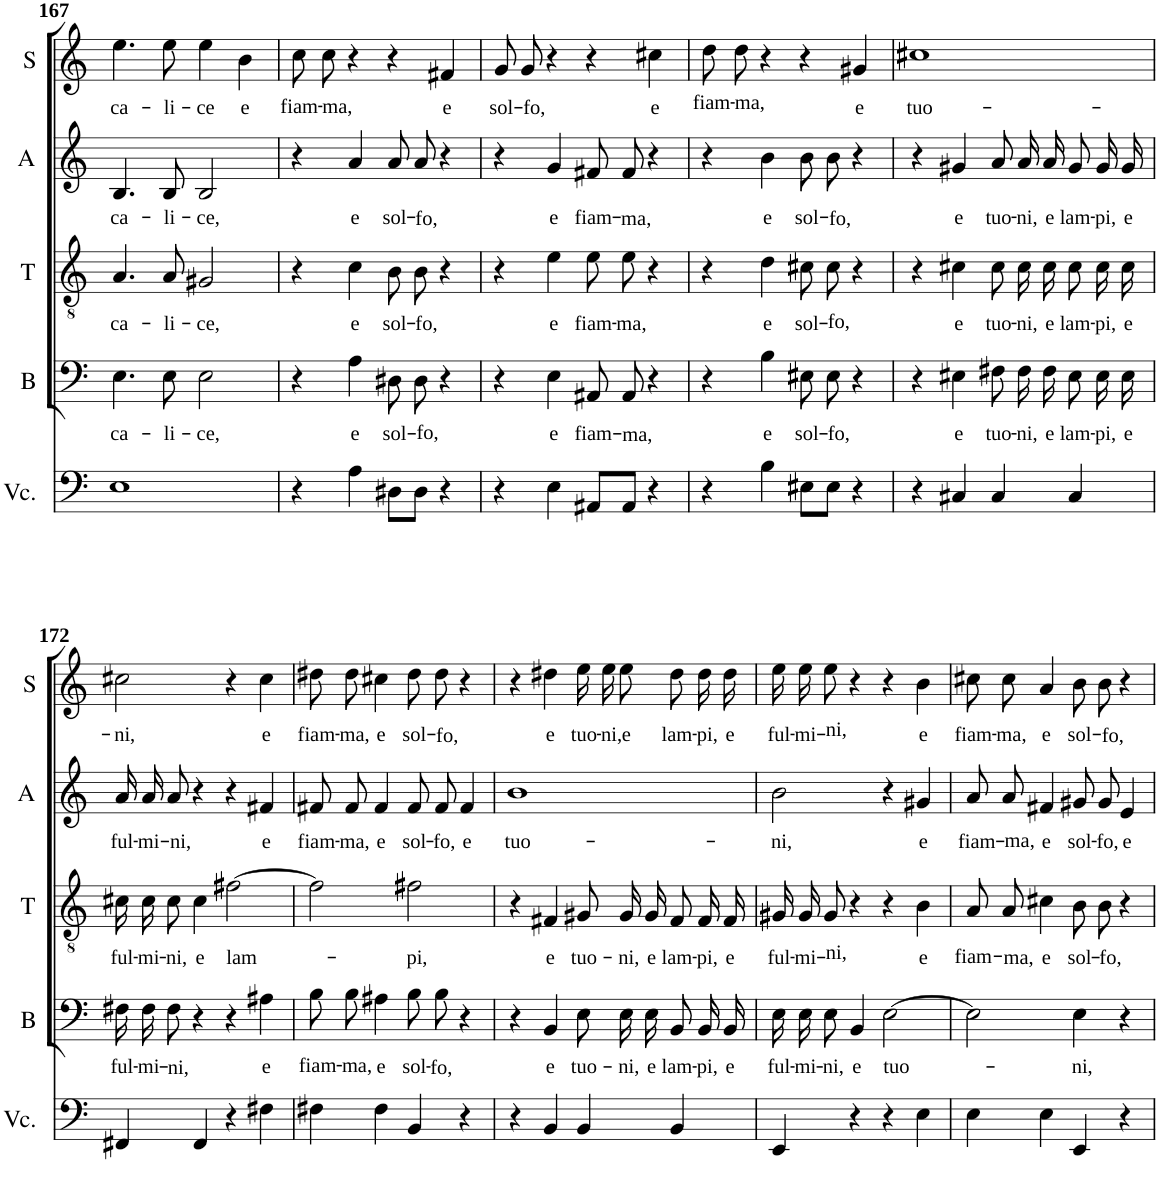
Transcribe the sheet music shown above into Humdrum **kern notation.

**kern	**kern	**text	**kern	**text	**kern	**text	**kern	**text
*part5	*part4	*part4	*part3	*part3	*part2	*part2	*part1	*part1
*staff5	*staff4	*staff4	*staff3	*staff3	*staff2	*staff2	*staff1	*staff1
*I"B.C.	*I"Basso	*	*I"Tenore	*	*I"Alto	*	*I"Canto	*
*	*I'B	*	*I'T	*	*I'A	*	*	*
!!LO:PB:g=z
*clefF4	*clefF4	*	*clefGv2	*	*clefG2	*	*clefG2	*
*k[]	*k[]	*	*k[]	*	*k[]	*	*k[]	*
*C:	*C:	*	*C:	*	*C:	*	*C:	*
*M4/4	*M4/4	*	*M4/4	*	*M4/4	*	*M4/4	*
*met(c)	*met(c)	*	*met(c)	*	*met(c)	*	*met(c)	*
=167	=167	=167	=167	=167	=167	=167	=167	=167
!	!	!LO:LY:b	!	!LO:LY:b	!	!LO:LY:b	!	!LO:LY:b
1E	4.E\	ca-	4.A/	ca-	4.B/	ca-	4.ee\	ca-
!	!	!LO:LY:b	!	!LO:LY:b	!	!LO:LY:b	!	!LO:LY:b
.	8E\	-li-	8A/	-li-	8B/	-li-	8ee\	-li-
!	!	!LO:LY:b	!	!LO:LY:b	!	!LO:LY:b	!	!LO:LY:b
.	2E\	-ce,	2G#X/	-ce,	2B/	-ce,	4ee\	-ce
!	!	!	!	!	!	!	!	!LO:LY:b
.	.	.	.	.	.	.	4b\	e
=168	=168	=168	=168	=168	=168	=168	=168	=168
!	!	!	!	!	!	!	!	!LO:LY:b
4r	4r	.	4r	.	4r	.	8cc\L	fiam-
!	!	!	!	!	!	!	!	!LO:LY:b
.	.	.	.	.	.	.	8cc\J	-ma,
!	!	!LO:LY:b	!	!LO:LY:b	!	!LO:LY:b	!	!
4A\	4A\	e	4c\	e	4a/	e	4r	.
!	!	!LO:LY:b	!	!LO:LY:b	!	!LO:LY:b	!	!
8D#X\L	8D#X\L	sol-	8B\L	sol-	8a/L	sol-	4r	.
!	!	!LO:LY:b	!	!LO:LY:b	!	!LO:LY:b	!	!
8D#\J	8D#\J	-fo,	8B\J	-fo,	8a/J	-fo,	.	.
!	!	!	!	!	!	!	!	!LO:LY:b
4r	4r	.	4r	.	4r	.	4f#X/	e
=169	=169	=169	=169	=169	=169	=169	=169	=169
!	!	!	!	!	!	!	!	!LO:LY:b
4r	4r	.	4r	.	4r	.	8g/L	sol-
!	!	!	!	!	!	!	!	!LO:LY:b
.	.	.	.	.	.	.	8g/J	-fo,
!	!	!LO:LY:b	!	!LO:LY:b	!	!LO:LY:b	!	!
4E\	4E\	e	4e\	e	4g/	e	4r	.
!	!	!LO:LY:b	!	!LO:LY:b	!	!LO:LY:b	!	!
8AA#X/L	8AA#X/L	fiam-	8e\L	fiam-	8f#X/L	fiam-	4r	.
!	!	!LO:LY:b	!	!LO:LY:b	!	!LO:LY:b	!	!
8AA#/J	8AA#/J	-ma,	8e\J	-ma,	8f#/J	-ma,	.	.
!	!	!	!	!	!	!	!	!LO:LY:b
4r	4r	.	4r	.	4r	.	4cc#X\	e
=170	=170	=170	=170	=170	=170	=170	=170	=170
!	!	!	!	!	!	!	!	!LO:LY:b
4r	4r	.	4r	.	4r	.	8dd\L	fiam-
!	!	!	!	!	!	!	!	!LO:LY:b
.	.	.	.	.	.	.	8dd\J	-ma,
!	!	!LO:LY:b	!	!LO:LY:b	!	!LO:LY:b	!	!
4B\	4B\	e	4d\	e	4b\	e	4r	.
!	!	!LO:LY:b	!	!LO:LY:b	!	!LO:LY:b	!	!
8E#X\L	8E#X\L	sol-	8c#X\L	sol-	8b\L	sol-	4r	.
!	!	!LO:LY:b	!	!LO:LY:b	!	!LO:LY:b	!	!
8E#\J	8E#\J	-fo,	8c#\J	-fo,	8b\J	-fo,	.	.
!	!	!	!	!	!	!	!	!LO:LY:b
4r	4r	.	4r	.	4r	.	4g#X/	e
=171	=171	=171	=171	=171	=171	=171	=171	=171
!	!	!	!	!	!	!	!	!LO:LY:b
4r	4r	.	4r	.	4r	.	1cc#X	tuo-
!	!	!LO:LY:b	!	!LO:LY:b	!	!LO:LY:b	!	!
4C#X/	4E#X\	e	4c#X\	e	4g#X/	e	.	.
!	!	!LO:LY:b	!	!LO:LY:b	!	!LO:LY:b	!	!
4C#/	8F#X\L	tuo-	8c#\L	tuo-	8a/L	tuo-	.	.
!	!	!LO:LY:b	!	!LO:LY:b	!	!LO:LY:b	!	!
.	16F#\L	-ni,	16c#\L	-ni,	16a/L	-ni,	.	.
!	!	!LO:LY:b	!	!LO:LY:b	!	!LO:LY:b	!	!
.	16F#\JJ	e	16c#\JJ	e	16a/JJ	e	.	.
!	!	!LO:LY:b	!	!LO:LY:b	!	!LO:LY:b	!	!
4C#/	8E#\L	lam-	8c#\L	lam-	8g#/L	lam-	.	.
!	!	!LO:LY:b	!	!LO:LY:b	!	!LO:LY:b	!	!
.	16E#\L	-pi,	16c#\L	-pi,	16g#/L	-pi,	.	.
!	!	!LO:LY:b	!	!LO:LY:b	!	!LO:LY:b	!	!
.	16E#\JJ	e	16c#\JJ	e	16g#/JJ	e	.	.
!!LO:LB:g=z
=172	=172	=172	=172	=172	=172	=172	=172	=172
!	!	!LO:LY:b	!	!LO:LY:b	!	!LO:LY:b	!	!LO:LY:b
4FF#X/	16F#X\LL	ful-	16c#X\LL	ful-	16a/LL	ful-	2cc#X\	-ni,
!	!	!LO:LY:b	!	!LO:LY:b	!	!LO:LY:b	!	!
.	16F#\J	-mi-	16c#\J	-mi-	16a/J	-mi-	.	.
!	!	!LO:LY:b	!	!LO:LY:b	!	!LO:LY:b	!	!
.	8F#\J	-ni,	8c#\J	-ni,	8a/J	-ni,	.	.
!	!	!	!	!LO:LY:b	!	!	!	!
4FF#/	4r	.	4c#\	e	4r	.	.	.
!	!	!	!	!LO:LY:b	!	!	!	!
4r	4r	.	[2f#X\	lam-	4r	.	4r	.
!	!	!LO:LY:b	!	!	!	!LO:LY:b	!	!LO:LY:b
4F#X\	4A#X\	e	.	.	4f#X/	e	4cc#\	e
=173	=173	=173	=173	=173	=173	=173	=173	=173
!	!	!LO:LY:b	!	!	!	!LO:LY:b	!	!LO:LY:b
4F#X\	8B\L	fiam-	2f#\]	.	8f#X/L	fiam-	8dd#X\L	fiam-
!	!	!LO:LY:b	!	!	!	!LO:LY:b	!	!LO:LY:b
.	8B\J	-ma,	.	.	8f#/J	-ma,	8dd#\J	-ma,
!	!	!LO:LY:b	!	!	!	!LO:LY:b	!	!LO:LY:b
4F#\	4A#X\	e	.	.	4f#/	e	4cc#X\	e
!	!	!LO:LY:b	!	!LO:LY:b	!	!LO:LY:b	!	!LO:LY:b
4BB/	8B\L	sol-	2f#X\	-pi,	8f#/L	sol-	8dd#\L	sol-
!	!	!LO:LY:b	!	!	!	!LO:LY:b	!	!LO:LY:b
.	8B\J	-fo,	.	.	8f#/J	-fo,	8dd#\J	-fo,
!	!	!	!	!	!	!LO:LY:b	!	!
4r	4r	.	.	.	4f#/	e	4r	.
=174	=174	=174	=174	=174	=174	=174	=174	=174
!	!	!	!	!	!	!LO:LY:b	!	!
4r	4r	.	4r	.	1b	tuo-	4r	.
!	!	!LO:LY:b	!	!LO:LY:b	!	!	!	!LO:LY:b
4BB/	4BB/	e	4F#X/	e	.	.	4dd#X\	e
!	!	!LO:LY:b	!	!LO:LY:b	!	!	!	!LO:LY:b
4BB/	8E\L	tuo-	8G#X/L	tuo-	.	.	16ee\LL	tuo-
!	!	!	!	!	!	!	!	!LO:LY:b
.	.	.	.	.	.	.	16ee\J	-ni,
!	!	!LO:LY:b	!	!LO:LY:b	!	!	!	!LO:LY:b
.	16E\L	-ni,	16G#/L	-ni,	.	.	8ee\J	e
!	!	!LO:LY:b	!	!LO:LY:b	!	!	!	!
.	16E\JJ	e	16G#/JJ	e	.	.	.	.
!	!	!LO:LY:b	!	!LO:LY:b	!	!	!	!LO:LY:b
4BB/	8BB/L	lam-	8F#/L	lam-	.	.	8dd#\L	lam-
!	!	!LO:LY:b	!	!LO:LY:b	!	!	!	!LO:LY:b
.	16BB/L	-pi,	16F#/L	-pi,	.	.	16dd#\L	-pi,
!	!	!LO:LY:b	!	!LO:LY:b	!	!	!	!LO:LY:b
.	16BB/JJ	e	16F#/JJ	e	.	.	16dd#\JJ	e
=175	=175	=175	=175	=175	=175	=175	=175	=175
!	!	!LO:LY:b	!	!LO:LY:b	!	!LO:LY:b	!	!LO:LY:b
4EE/	16E\LL	ful-	16G#X/LL	ful-	2b\	-ni,	16ee\LL	ful-
!	!	!LO:LY:b	!	!LO:LY:b	!	!	!	!LO:LY:b
.	16E\J	-mi-	16G#/J	-mi-	.	.	16ee\J	-mi-
!	!	!LO:LY:b	!	!LO:LY:b	!	!	!	!LO:LY:b
.	8E\J	-ni,	8G#/J	-ni,	.	.	8ee\J	-ni,
!	!	!LO:LY:b	!	!	!	!	!	!
4r	4BB/	e	4r	.	.	.	4r	.
!	!	!LO:LY:b	!	!	!	!	!	!
4r	[2E\	tuo-	4r	.	4r	.	4r	.
!	!	!	!	!LO:LY:b	!	!LO:LY:b	!	!LO:LY:b
4E\	.	.	4B\	e	4g#X/	e	4b\	e
=176	=176	=176	=176	=176	=176	=176	=176	=176
!	!	!	!	!LO:LY:b	!	!LO:LY:b	!	!LO:LY:b
4E\	2E\]	.	8A/L	fiam-	8a/L	fiam-	8cc#X\L	fiam-
!	!	!	!	!LO:LY:b	!	!LO:LY:b	!	!LO:LY:b
.	.	.	8A/J	-ma,	8a/J	-ma,	8cc#\J	-ma,
!	!	!	!	!LO:LY:b	!	!LO:LY:b	!	!LO:LY:b
4E\	.	.	4c#X\	e	4f#X/	e	4a/	e
!	!	!LO:LY:b	!	!LO:LY:b	!	!LO:LY:b	!	!LO:LY:b
4EE/	4E\	-ni,	8B\L	sol-	8g#X/L	sol-	8b\L	sol-
!	!	!	!	!LO:LY:b	!	!LO:LY:b	!	!LO:LY:b
.	.	.	8B\J	-fo,	8g#/J	-fo,	8b\J	-fo,
!	!	!	!	!	!	!LO:LY:b	!	!
4r	4r	.	4r	.	4e/	e	4r	.
=	=	=	=	=	=	=	=	=
*-	*-	*-	*-	*-	*-	*-	*-	*-
